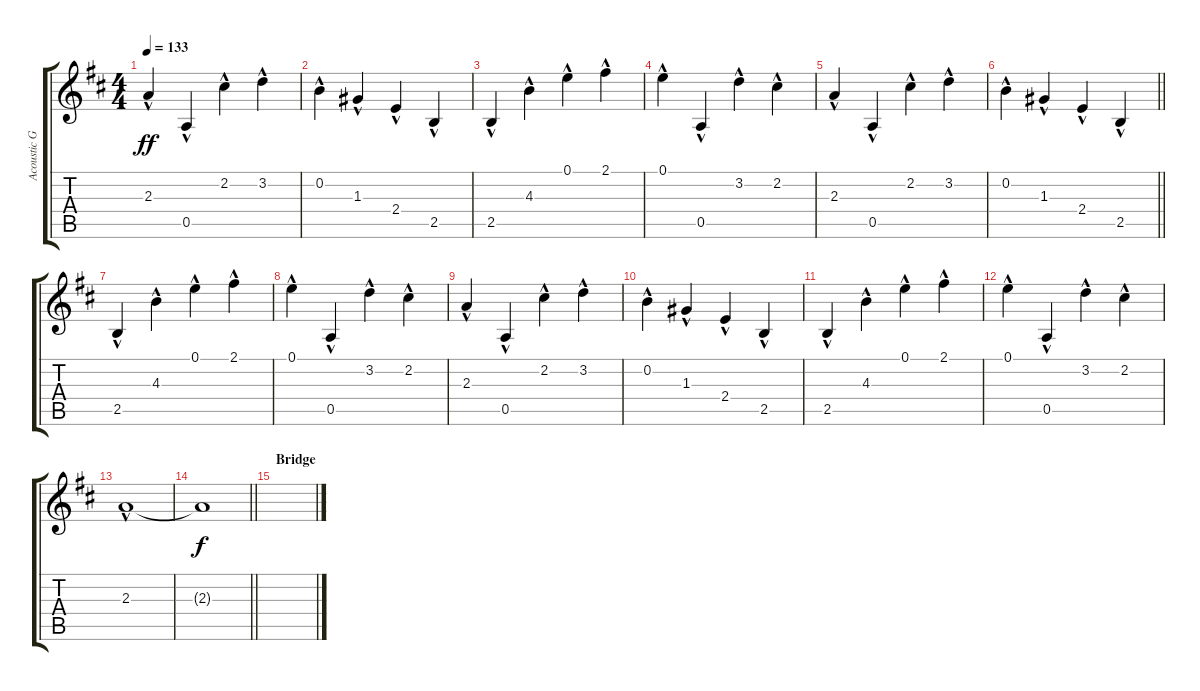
\track ("Acoustic Guitar" "Acoustic G") {instrument acousticguitarsteel}
\staff {score tabs}
\tuning (E4 B3 G3 D3 A2 E2) {hide}
\ts (4 4)
\tempo 133
\clef g2
\ks bminor
2.3{hac}.4{dy ff} 0.5{hac}.4 2.2{hac}.4 3.2{hac}.4 |
0.2{hac}.4 1.3{hac}.4 2.4{hac}.4 2.5{hac}.4 |
2.5{hac}.4 4.3{hac}.4 0.1{hac}.4 2.1{hac}.4 |
0.1{hac}.4 0.5{hac}.4 3.2{hac}.4 2.2{hac}.4 |
2.3{hac}.4 0.5{hac}.4 2.2{hac}.4 3.2{hac}.4 |
\barLineRight lightlight
0.2{hac}.4 1.3{hac}.4 2.4{hac}.4 2.5{hac}.4 |
2.5{hac}.4 4.3{hac}.4 0.1{hac}.4 2.1{hac}.4 |
0.1{hac}.4 0.5{hac}.4 3.2{hac}.4 2.2{hac}.4 |
2.3{hac}.4 0.5{hac}.4 2.2{hac}.4 3.2{hac}.4 |
0.2{hac}.4 1.3{hac}.4 2.4{hac}.4 2.5{hac}.4 |
2.5{hac}.4 4.3{hac}.4 0.1{hac}.4 2.1{hac}.4 |
0.1{hac}.4 0.5{hac}.4 3.2{hac}.4 2.2{hac}.4 |
2.3{hac}.1 |
\barLineRight lightlight
2.3{t}.1{dy f} |
\section ("" "Bridge")
